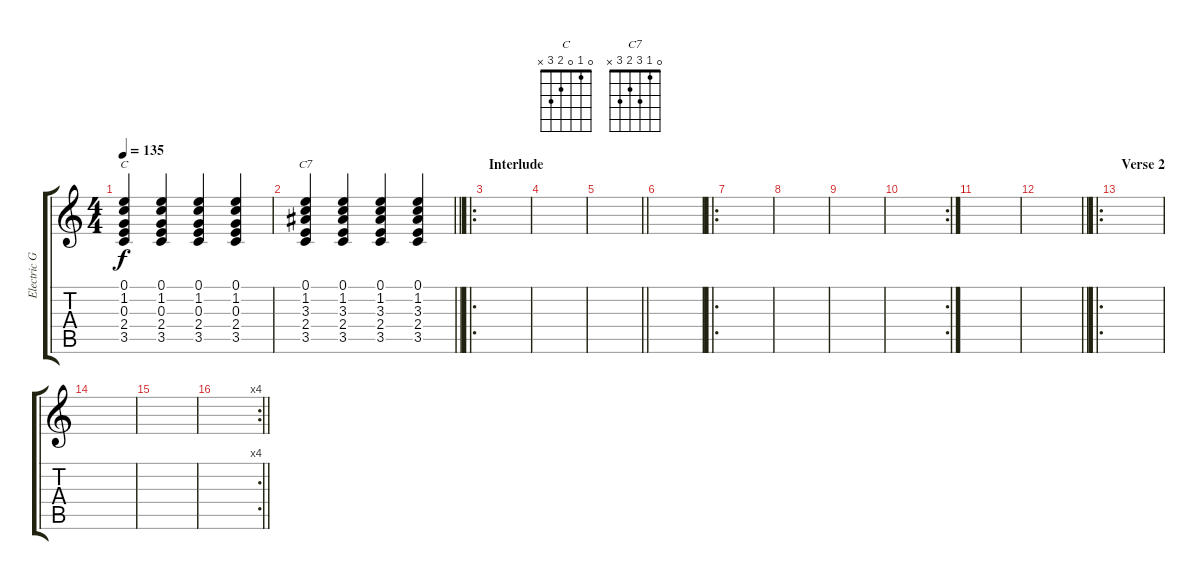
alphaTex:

\track ("Electric Guitar" "Electric G") {instrument distortionguitar}
\staff {score tabs}
\tuning (E4 B3 G3 D3 A2 E2) {hide}
\chord ("C" 0 1 0 2 3 x)
\chord ("C7" 0 1 3 2 3 x)
\ts (4 4)
\tempo 135
\clef g2
\ks c
(0.1 1.2 0.3 2.4 3.5).4{ch "C" dy f} (0.1 1.2 0.3 2.4 3.5).4 (0.1 1.2 0.3 2.4 3.5).4 (0.1 1.2 0.3 2.4 3.5).4 |
\barLineRight lightlight
(0.1 1.2 3.3 2.4 3.5).4{ch "C7"} (0.1 1.2 3.3 2.4 3.5).4 (0.1 1.2 3.3 2.4 3.5).4 (0.1 1.2 3.3 2.4 3.5).4 |
\ro
\section ("" "Interlude")
|
|
\barLineRight lightlight
|
|
\ro
|
|
|
\rc 2
|
|
\barLineRight lightlight
|
\ro
\section ("" "Verse 2")
|
|
|
\rc 4
\barLineRight lightlight
